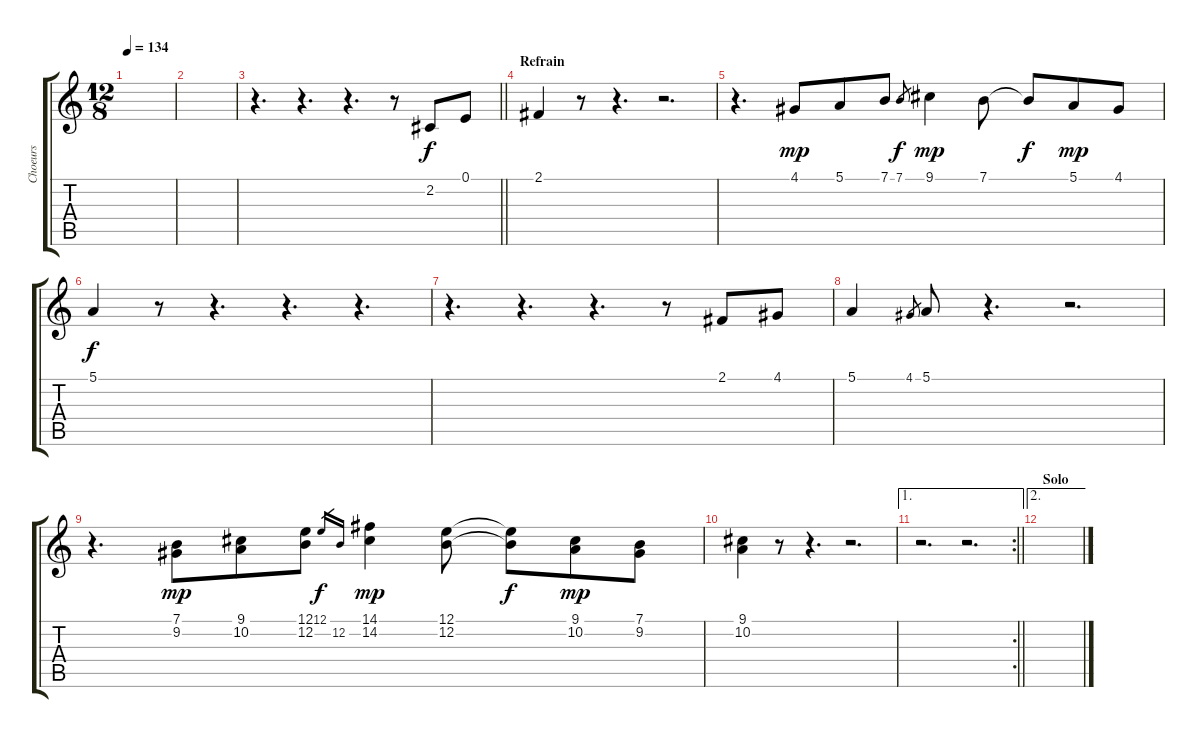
\track ("Choeurs" "Choeurs") {instrument lead6voice}
\staff {score tabs}
\tuning (E4 B3 G3 D3 A2 E2) {hide}
\ts (12 8)
\tempo 134
\clef g2
\ks c
|
|
\barLineRight lightlight
r.4{d} r.4{d} r.4{d} r.8 2.2.8 0.1.8 |
\section ("" "Refrain")
2.1.4 r.8 r.4{d} r.2{d} |
r.4{d} 4.1.8{dy mp} 5.1.8 7.1.8 7.1.8{gr dy f} 9.1.4{dy mp} 7.1.8 7.1{t}.8{dy f} 5.1.8{dy mp} 4.1.8 |
5.1.4{dy f} r.8 r.4{d} r.4{d} r.4{d} |
r.4{d} r.4{d} r.4{d} r.8 2.1.8 4.1.8 |
5.1.4 4.1.8{gr} 5.1.8 r.4{d} r.2{d} |
r.4{d} (7.1 9.2).8{dy mp} (9.1 10.2).8 (12.1 12.2).8 12.1.16{gr dy f} 12.2.16{gr} (14.1 14.2).4{dy mp} (12.1 12.2).8 (12.1{t} 12.2{t}).8{dy f} (9.1 10.2).8{dy mp} (7.1 9.2).8 |
(9.1 10.2).4 r.8 r.4{d} r.2{d} |
\ae 1
\rc 2
\barLineRight lightlight
r.2{d} r.2{d} |
\ae 2
\section ("" "Solo")
